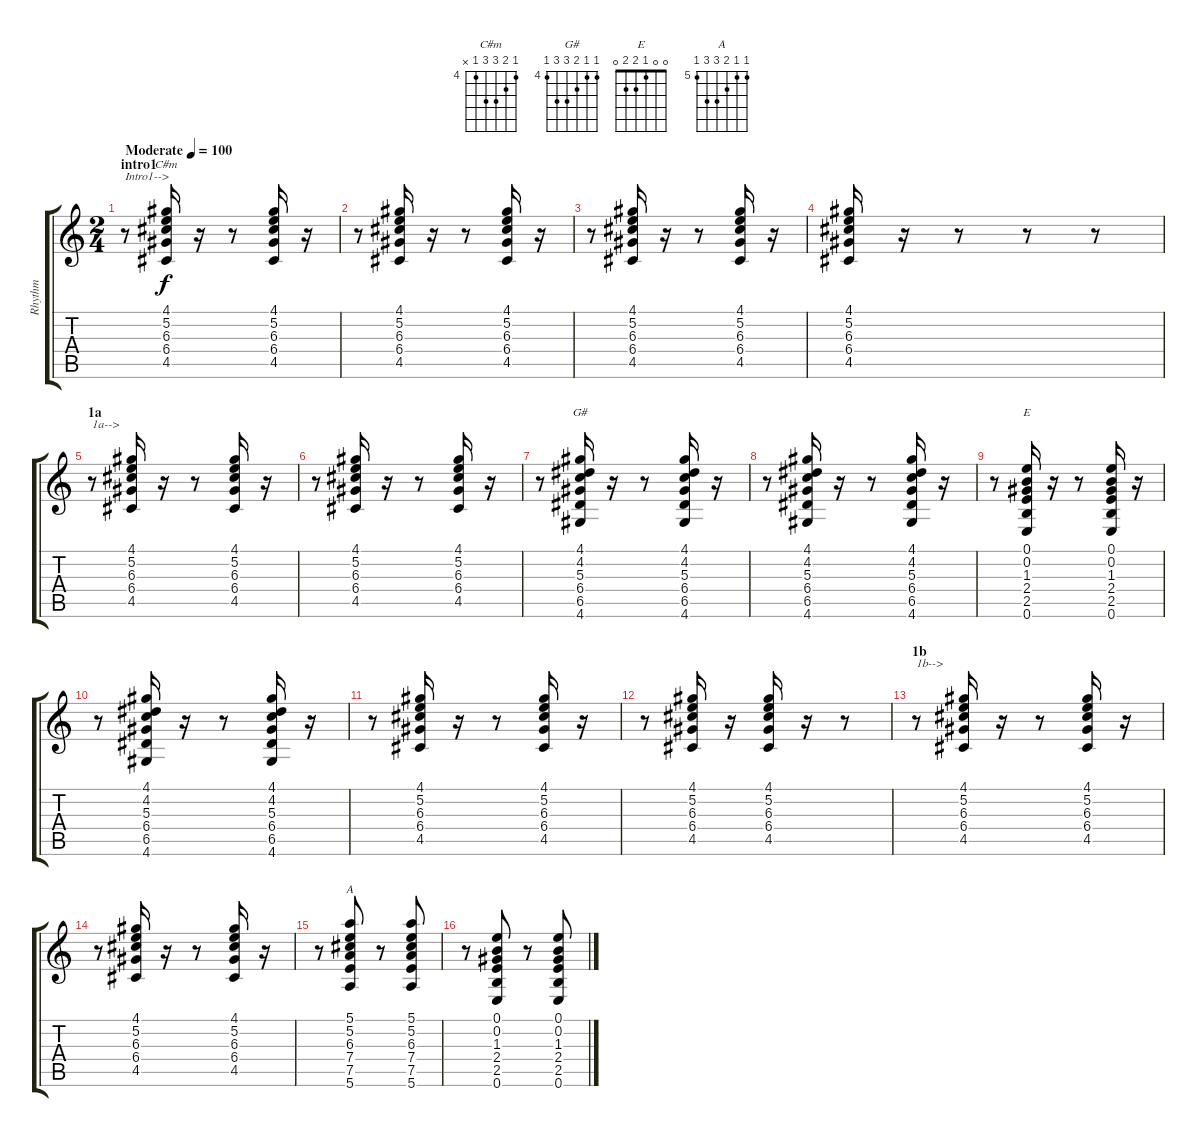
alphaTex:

\track ("Rhythm" "Rhythm") {instrument acousticguitarsteel}
\staff {score tabs}
\tuning (E4 B3 G3 D3 A2 E2) {hide}
\chord ("C#m" 4 5 6 6 4 x) {firstfret 4}
\chord ("G#" 4 4 5 6 6 4) {firstfret 4}
\chord ("E" 0 0 1 2 2 0)
\chord ("A" 5 5 6 7 7 5) {firstfret 5}
\ts (2 4)
\section ("" "intro1")
\tempo (100 "Moderate")
\clef g2
\ks c
r.8{txt "Intro1-->" dy f instrument acousticguitarsteel} (4.1 5.2 6.3 6.4 4.5).16{ch "C#m"} r.16 r.8 (4.1 5.2 6.3 6.4 4.5).16 r.16 |
r.8 (4.1 5.2 6.3 6.4 4.5).16 r.16 r.8 (4.1 5.2 6.3 6.4 4.5).16 r.16 |
r.8 (4.1 5.2 6.3 6.4 4.5).16 r.16 r.8 (4.1 5.2 6.3 6.4 4.5).16 r.16 |
(4.1 5.2 6.3 6.4 4.5).16 r.16 r.8 r.8 r.8 |
\section ("" "1a")
r.8{txt "1a-->"} (4.1 5.2 6.3 6.4 4.5).16 r.16 r.8 (4.1 5.2 6.3 6.4 4.5).16 r.16 |
r.8 (4.1 5.2 6.3 6.4 4.5).16 r.16 r.8 (4.1 5.2 6.3 6.4 4.5).16 r.16 |
r.8 (4.1 4.2 5.3 6.4 6.5 4.6).16{ch "G#"} r.16 r.8 (4.1 4.2 5.3 6.4 6.5 4.6).16 r.16 |
r.8 (4.1 4.2 5.3 6.4 6.5 4.6).16 r.16 r.8 (4.1 4.2 5.3 6.4 6.5 4.6).16 r.16 |
r.8 (0.1 0.2 1.3 2.4 2.5 0.6).16{ch "E"} r.16 r.8 (0.1 0.2 1.3 2.4 2.5 0.6).16 r.16 |
r.8 (4.1 4.2 5.3 6.4 6.5 4.6).16 r.16 r.8 (4.1 4.2 5.3 6.4 6.5 4.6).16 r.16 |
r.8 (4.1 5.2 6.3 6.4 4.5).16 r.16 r.8 (4.1 5.2 6.3 6.4 4.5).16 r.16 |
r.8 (4.1 5.2 6.3 6.4 4.5).16 r.16 (4.1 5.2 6.3 6.4 4.5).16 r.16 r.8 |
\section ("" "1b")
r.8{txt "1b-->"} (4.1 5.2 6.3 6.4 4.5).16 r.16 r.8 (4.1 5.2 6.3 6.4 4.5).16 r.16 |
r.8 (4.1 5.2 6.3 6.4 4.5).16 r.16 r.8 (4.1 5.2 6.3 6.4 4.5).16 r.16 |
r.8 (5.1 5.2 6.3 7.4 7.5 5.6).8{ch "A"} r.8 (5.1 5.2 6.3 7.4 7.5 5.6).8 |
r.8 (0.1 0.2 1.3 2.4 2.5 0.6).8 r.8 (0.1 0.2 1.3 2.4 2.5 0.6).8
